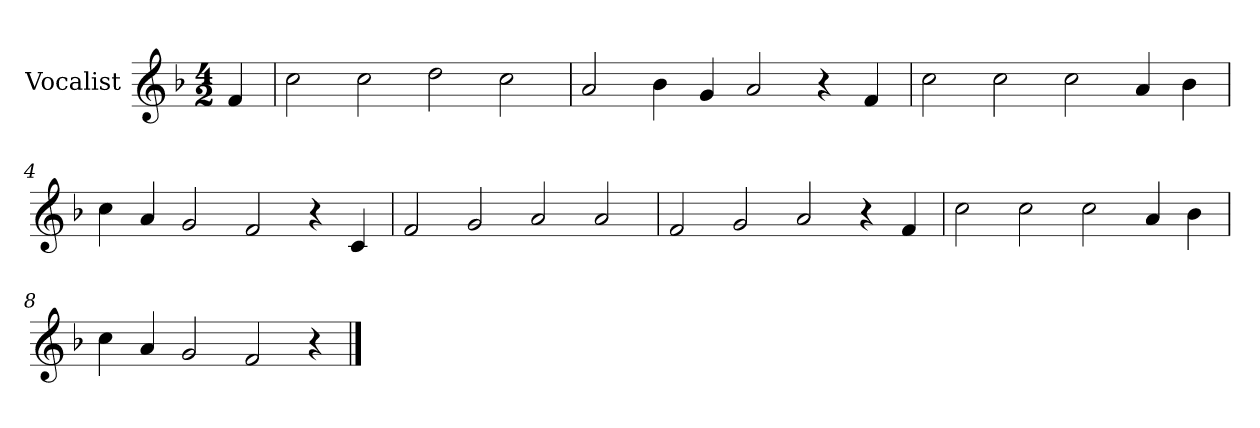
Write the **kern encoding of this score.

**kern
*part1
*staff1
*I"Vocalist
*k[b-]
*F:
*M4/2
=
4f
=1
2cc
2cc
2dd
2cc
=2
2a
4b-
4g
2a
4r
4f
=3
2cc
2cc
2cc
4a
4b-
=4
4cc
4a
2g
2f
4r
4c
=5
2f
2g
2a
2a
=6
2f
2g
2a
4r
4f
=7
2cc
2cc
2cc
4a
4b-
=8
4cc
4a
2g
2f
4r
==
*-
